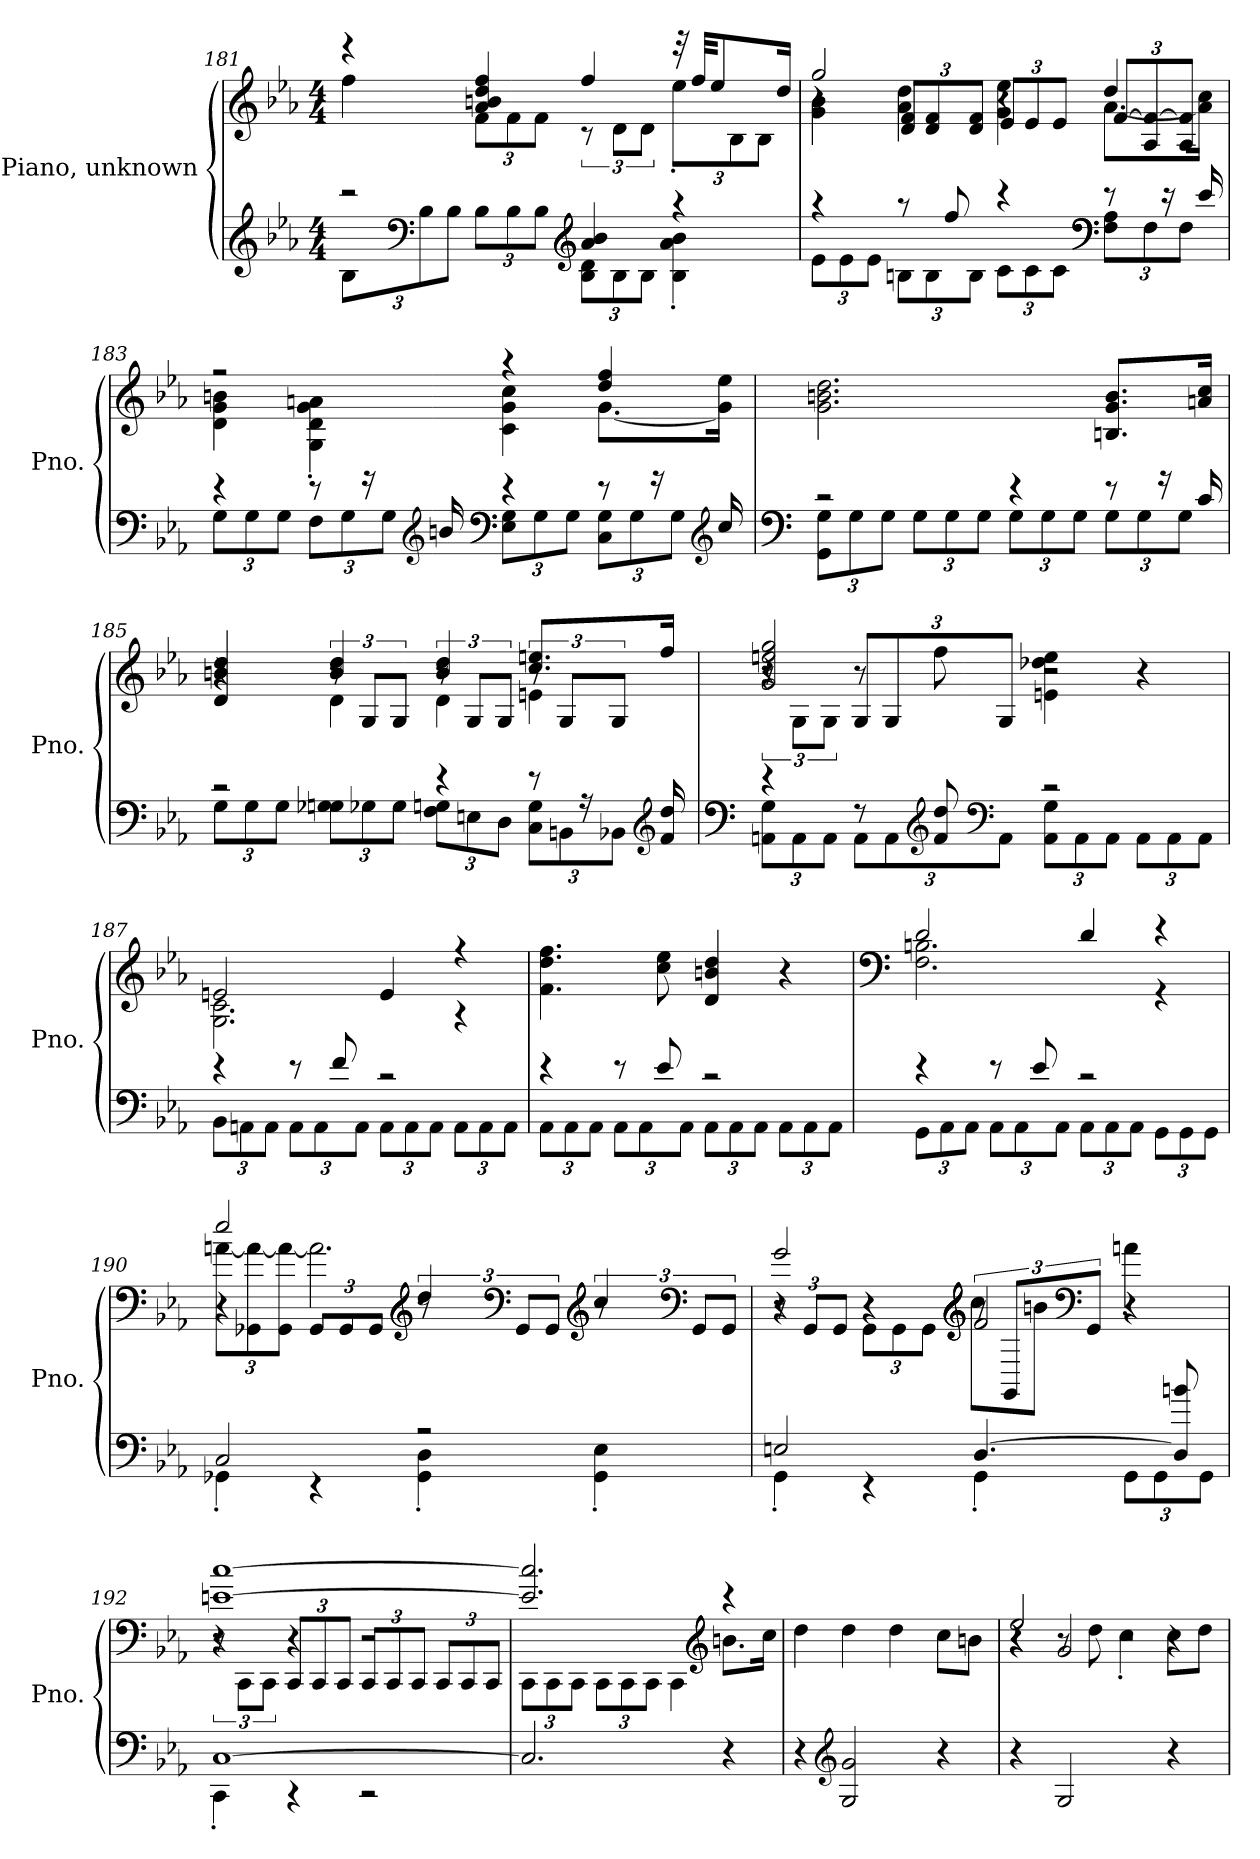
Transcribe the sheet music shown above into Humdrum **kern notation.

**kern	**kern
*part1	*part1
*staff2	*staff1
*I"Piano, unknown	*
*I'Pno.	*
*clefG2	*clefG2
*k[b-e-a-]	*k[b-e-a-]
*M4/4	*M4/4
=181	=181
*^	*
*	*Xbrackettup	*
*	*	*^
2r	12B-\L	4r	4ff\
*clefF4	*	*	*
.	12B-\	.	.
.	12B-\J	.	.
*	*	*	*Xbrackettup
.	12B-\L	4a-/ 4bn/ 4dd/ 4ff/	12f\L
.	12B-\	.	12f\
.	12B-\J	.	12f\J
*clefG2	*	*	*
*	*	*	*brackettup
4a-/ 4b-/	12B-\ 12d\L	4ff/	12r
.	12B-\	.	12d\L
.	12B-\J	.	12d\J
*	*	*	*Xbrackettup
4r	4B-\' 4a-\' 4b-\'	32r	12ee-'\L
.	.	32ff/KKL	.
.	.	8ee-/	.
.	.	.	12B-\
.	.	.	12B-\J
.	.	16dd/Jk	.
!!LO:LB:g=z
=182	=182	=182	=182
*	*	*	*^
4r	12e-\L	2gg/	4g\ 4b-\	4r
.	12e-\	.	.	.
.	12e-\J	.	.	.
8r	12Bn\L	.	4a-\ 4dd\	12d/ 12f/L
.	12B\	.	.	12d/ 12f/
8ff/	.	.	.	.
.	12B\J	.	.	12d/ 12f/J
4r	12c\L	4r	4g\ 4ee-\	12e-/L
.	12c\	.	.	12e-/
.	12c\J	.	.	12e-/J
*clefF4	*	*	*	*
8r	12F\ 12A-\L	4dd/	[8.a-\L	[12f/L
.	12F\	.	.	12A-/ 12f/_
16r	.	.	.	.
.	12F\J	.	.	12A-/ 12f/]J
16e-/	.	.	16a-\] 16cc\Jk	.
*	*	*	*v	*v
!!LO:LB:g=z
=183	=183	=183	=183
4r	12G\L	2r	4d\ 4g\ 4bn\
.	12G\	.	.
.	12G\J	.	.
8r	12F\L	.	4G\' 4d\' 4g\' 4an\'
.	12G\	.	.
16r	.	.	.
.	12G\J	.	.
*clefG2	*	*	*
16bn/	.	.	.
*clefF4	*	*	*
4r	12E-\ 12G\L	4r	4c\ 4g\ 4cc\
.	12G\	.	.
.	12G\J	.	.
8r	12C\ 12G\L	4dd/ 4ff/	[8.g\L
.	12G\	.	.
16r	.	.	.
.	12G\J	.	.
*clefG2	*	*	*
16cc/	.	.	16g\] 16ee-\Jk
*	*	*v	*v
=184	=184	=184
*clefF4	*	*
2r	12GG\ 12G\L	2.g\ 2.bn\ 2.dd\
.	12G\	.
.	12G\J	.
.	12G\L	.
.	12G\	.
.	12G\J	.
4r	12G\L	.
.	12G\	.
.	12G\J	.
8r	12G\L	8.Bn/ 8.g/ 8.b/L
.	12G\	.
16r	.	.
.	12G\J	.
16c/	.	16an/ 16cc/Jk
!!LO:PB:g=z
=185	=185	=185
*	*	*^
*	*	*	*^
2r	12G\L	4r	4r	4d/ 4bn/ 4dd/
.	12G\	.	.	.
.	12G\J	.	.	.
*	*	*	*	*brackettup
.	12G-X\ 12Gn\L	4b/ 4dd/	4d\	12r
.	12G-X\	.	.	12G/L
.	12G-\J	.	.	12G/J
4r	12F\ 12Gn\L	4b/ 4dd/	4d\	12r
.	12En\	.	.	12G/L
.	12D\J	.	.	12G/J
8r	12C\ 12G\L	8.cc/ 8.een/L	4en\	12r
.	12BBn\	.	.	12G/L
16r	.	.	.	.
.	12BB-X\J	.	.	12G/J
*clefG2	*	*	*	*
16f/ 16dd/	.	16ff/Jk	.	.
!!LO:LB:g=z	!!	!!
=186	=186	=186	=186	=186
*clefF4	*	*	*	*
4r	12AAn\ 12G\L	2g/ 2een/ 2gg/	12r	4r
.	12AA\	.	12G\L	.
.	12AA\J	.	12G\J	.
*	*	*	*	*Xbrackettup
8r	12AA\L	.	8r	12G/L
.	12AA\	.	.	12G/
*clefG2	*	*	*	*
8f/ 8dd/	.	.	8ff\	.
*clefF4	*	*	*	*
.	12AA\J	.	.	12G/J
2r	12AA\ 12G\L	2r	4en\ 4dd-X\ 4ee\	2r
.	12AA\	.	.	.
.	12AA\J	.	.	.
.	12AA\L	.	4r	.
.	12AA\	.	.	.
.	12AA\J	.	.	.
*	*	*	*v	*v
=187	=187	=187	=187
4r	12BB-\L	2en/	2.G\ 2.c\
.	12AAn\	.	.
.	12AA\J	.	.
8r	12AA\L	.	.
.	12AA\	.	.
8f/	.	.	.
.	12AA\J	.	.
2r	12AA\L	4e/	.
.	12AA\	.	.
.	12AA\J	.	.
.	12AA\L	4r	4r
.	12AA\	.	.
.	12AA\J	.	.
*	*	*v	*v
!!LO:LB:g=z
=188	=188	=188
4r	12AA-\L	4.f\ 4.dd\ 4.ff\
.	12AA-\	.
.	12AA-\J	.
8r	12AA-\L	.
.	12AA-\	.
8e-/	.	8cc\ 8ee-\
.	12AA-\J	.
2r	12AA-\L	4d/ 4bn/ 4dd/
.	12AA-\	.
.	12AA-\J	.
.	12AA-\L	4r
.	12AA-\	.
.	12AA-\J	.
=189	=189	=189
*	*	*clefF4
*	*	*^
4r	12GG\L	2d/	2.F\ 2.Bn\
.	12AA-\	.	.
.	12AA-\J	.	.
8r	12AA-\L	.	.
.	12AA-\	.	.
8e-/	.	.	.
.	12AA-\J	.	.
2r	12AA-\L	4d/	.
.	12AA-\	.	.
.	12AA-\J	.	.
.	12GG\L	4r	4r
.	12GG\	.	.
.	12GG\J	.	.
!!LO:LB:g=z
=190	=190	=190	=190
*	*	*	*^
2C/	4GG-X'\	2ee-/	[12an\L	4r
.	.	.	12GG-X\ 12a\_	.
.	.	.	12GG-\ 12a\_J	.
.	4r	.	2.a\]	12GG-/L
.	.	.	.	12GG-/
.	.	.	.	12GG-/J
*	*	*clefG2	*	*
*	*	*	*	*brackettup
2r	4GG-\' 4D\'	4dd/	.	12r
*	*	*clefF4	*	*
.	.	.	.	12GG-/L
.	.	.	.	12GG-/J
*	*	*clefG2	*	*
.	4GG-\' 4E-\'	4cc/	.	12r
*	*	*clefF4	*	*
.	.	.	.	12GG-/L
.	.	.	.	12GG-/J
=191	=191	=191	=191	=191
2En/	4GG'\	2g/	4r	12r
.	.	.	.	12GG/L
.	.	.	.	12GG/J
*	*	*	*Xbrackettup	*
.	4r	.	12GG\L	4r
.	.	.	12GG\	.
.	.	.	12GG\J	.
*	*	*clefG2	*	*
*	*	*	*	*brackettup
[4.D/	4GG'\	2f/	8cc\L	12r
.	.	.	.	12GG/L
.	.	.	8bn\J	.
*	*	*clefF4	*	*
.	.	.	.	12GG/J
.	12GG\L	.	4an'\	4r
.	12GG\	.	.	.
8D/] 8bn/	.	.	.	.
.	12GG\J	.	.	.
!!LO:LB:g=z	!!	!!
=192	=192	=192	=192	=192
[1C	4CC'\	[1en [1cc	12r	4r
.	.	.	12CC\L	.
.	.	.	12CC\J	.
*	*	*	*	*Xbrackettup
.	4r	.	4r	12CC/L
.	.	.	.	12CC/
.	.	.	.	12CC/J
.	2r	.	2r	12CC/L
.	.	.	.	12CC/
.	.	.	.	12CC/J
.	.	.	.	12CC/L
.	.	.	.	12CC/
.	.	.	.	12CC/J
*v	*v	*	*	*
*	*	*v	*v
=193	=193	=193
2.C/]	2.e/] 2.cc/]	12CC\L
.	.	12CC\
.	.	12CC\J
.	.	12CC\L
.	.	12CC\
.	.	12CC\J
.	.	4CC\
*	*clefG2	*
4r	4r	8.bn\L
.	.	16cc\Jk
*	*v	*v
=194	=194
4r	4dd\
*clefG2	*
2G/ 2g/	4dd\
.	4dd\
4r	8cc\L
.	8bn\J
!!LO:LB:g=z
=195	=195
*	*^
*	*	*^
4r	2ee-/	4r	4r
2G/	.	8r	2g/
.	.	8dd\	.
.	2r	4cc'\	.
4r	.	8cc\L	4r
.	.	8dd\J	.
*	*v	*v	*v
=	=
*-	*-
